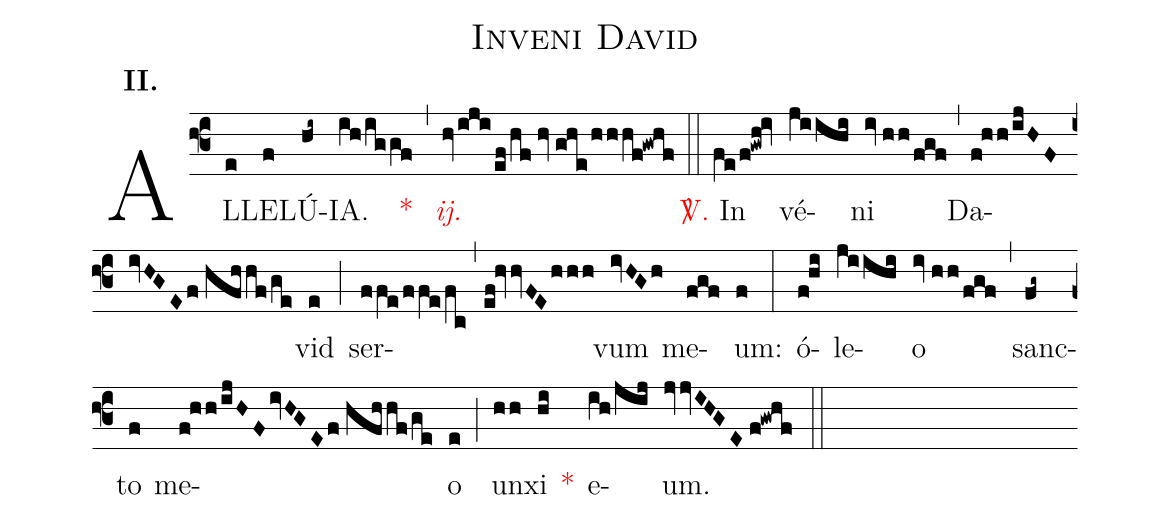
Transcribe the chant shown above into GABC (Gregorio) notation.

name:Inveni David;
mode:II.;
office-part:Alleluia;
%%
(f3) AL(e)LE(f)LÚ(hi~)IA.(ih/iggf) <v>\red{*}</v>(,) <v>\redit{ij.}</v>(hv/iji/ef/hf//hv//ghe/hhhf!gwhf) (::) <v>\red{\Vbar.}</v> In(fe/f!gwh!iv) vé(jiihi)ni(iv//hh/fgf) (,) Da(f!hh/ijHFivHGEf//hfhhf/ge)vid(e) (;) ser(ffe/ffe/fc,ef!hvvFEhhh)vum(ivHGh) me(fgf)um:(f) (:) ó(f!hi)le(jiihi)o(iv//hh/fgf) (,) sanc(fg~)to(f) me(f!hh/ijHFivHGEf//hfhhf/ge)o(e) (;) un(hh)xi(hi) <v>\red{*}</v>() e(ih/jij)um.(jvvIHGE//f!gwhf) (::)
